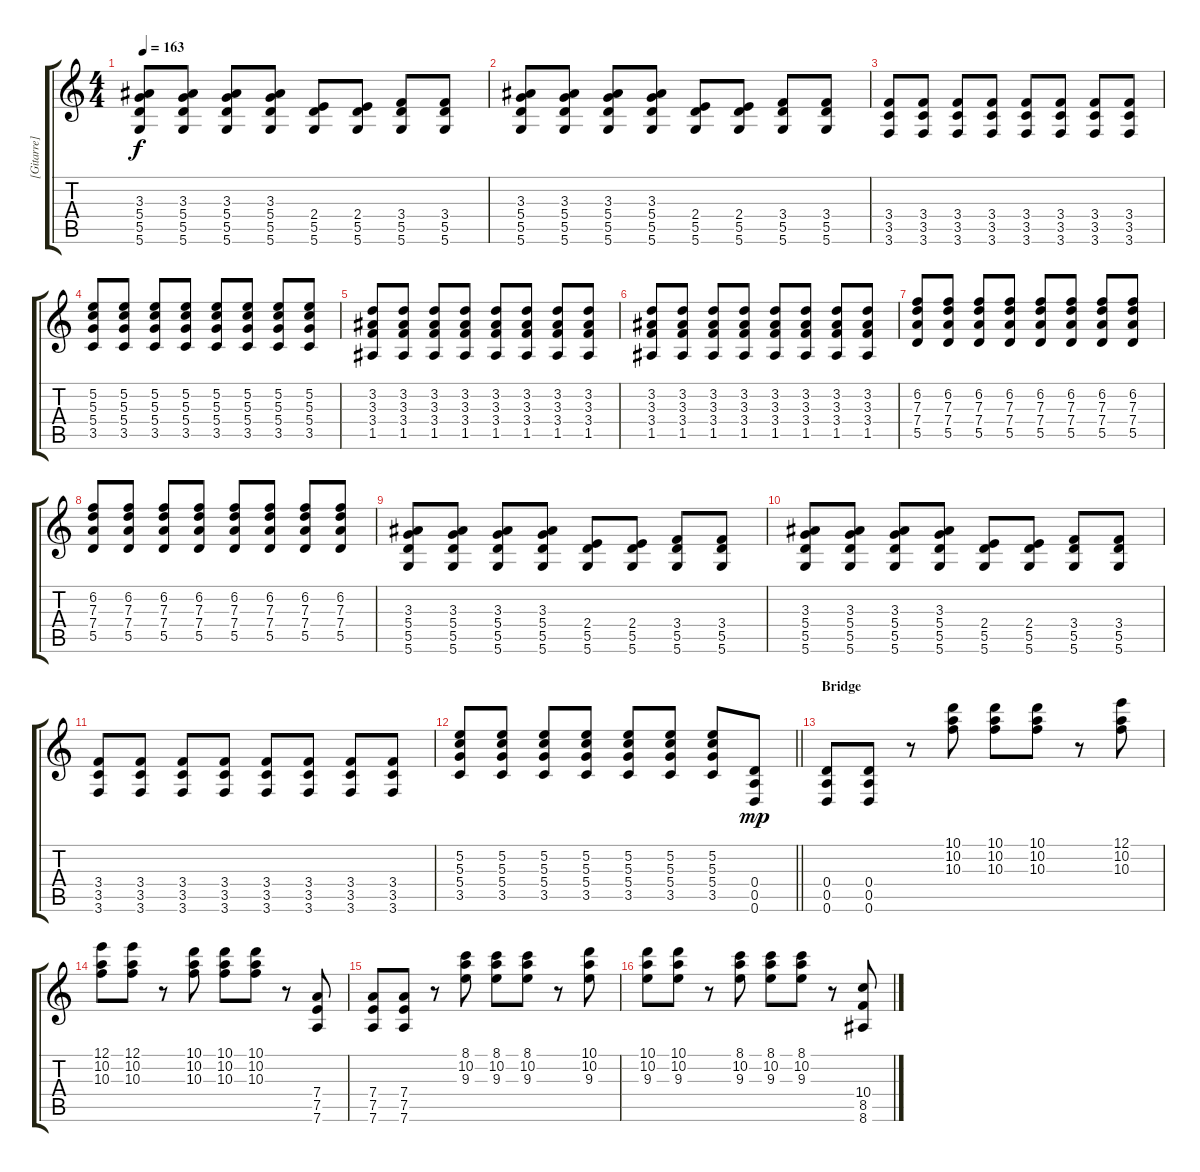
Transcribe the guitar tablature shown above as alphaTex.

\track ("[Gitarre]" "[Gitarre]") {instrument electricguitarclean}
\staff {score tabs}
\tuning (E4 B3 G3 D3 A2 D2) {hide}
\ts (4 4)
\tempo 163
\clef g2
\ks c
(3.3 5.4 5.5 5.6).8{dy f} (3.3 5.4 5.5 5.6).8 (3.3 5.4 5.5 5.6).8 (3.3 5.4 5.5 5.6).8 (2.4 5.5 5.6).8 (2.4 5.5 5.6).8 (3.4 5.5 5.6).8 (3.4 5.5 5.6).8 |
(3.3 5.4 5.5 5.6).8 (3.3 5.4 5.5 5.6).8 (3.3 5.4 5.5 5.6).8 (3.3 5.4 5.5 5.6).8 (2.4 5.5 5.6).8 (2.4 5.5 5.6).8 (3.4 5.5 5.6).8 (3.4 5.5 5.6).8 |
(3.4 3.5 3.6).8 (3.4 3.5 3.6).8 (3.4 3.5 3.6).8 (3.4 3.5 3.6).8 (3.4 3.5 3.6).8 (3.4 3.5 3.6).8 (3.4 3.5 3.6).8 (3.4 3.5 3.6).8 |
(5.2 5.3 5.4 3.5).8 (5.2 5.3 5.4 3.5).8 (5.2 5.3 5.4 3.5).8 (5.2 5.3 5.4 3.5).8 (5.2 5.3 5.4 3.5).8 (5.2 5.3 5.4 3.5).8 (5.2 5.3 5.4 3.5).8 (5.2 5.3 5.4 3.5).8 |
(3.2 3.3 3.4 1.5).8 (3.2 3.3 3.4 1.5).8 (3.2 3.3 3.4 1.5).8 (3.2 3.3 3.4 1.5).8 (3.2 3.3 3.4 1.5).8 (3.2 3.3 3.4 1.5).8 (3.2 3.3 3.4 1.5).8 (3.2 3.3 3.4 1.5).8 |
(3.2 3.3 3.4 1.5).8 (3.2 3.3 3.4 1.5).8 (3.2 3.3 3.4 1.5).8 (3.2 3.3 3.4 1.5).8 (3.2 3.3 3.4 1.5).8 (3.2 3.3 3.4 1.5).8 (3.2 3.3 3.4 1.5).8 (3.2 3.3 3.4 1.5).8 |
(6.2 7.3 7.4 5.5).8 (6.2 7.3 7.4 5.5).8 (6.2 7.3 7.4 5.5).8 (6.2 7.3 7.4 5.5).8 (6.2 7.3 7.4 5.5).8 (6.2 7.3 7.4 5.5).8 (6.2 7.3 7.4 5.5).8 (6.2 7.3 7.4 5.5).8 |
(6.2 7.3 7.4 5.5).8 (6.2 7.3 7.4 5.5).8 (6.2 7.3 7.4 5.5).8 (6.2 7.3 7.4 5.5).8 (6.2 7.3 7.4 5.5).8 (6.2 7.3 7.4 5.5).8 (6.2 7.3 7.4 5.5).8 (6.2 7.3 7.4 5.5).8 |
(3.3 5.4 5.5 5.6).8 (3.3 5.4 5.5 5.6).8 (3.3 5.4 5.5 5.6).8 (3.3 5.4 5.5 5.6).8 (2.4 5.5 5.6).8 (2.4 5.5 5.6).8 (3.4 5.5 5.6).8 (3.4 5.5 5.6).8 |
(3.3 5.4 5.5 5.6).8 (3.3 5.4 5.5 5.6).8 (3.3 5.4 5.5 5.6).8 (3.3 5.4 5.5 5.6).8 (2.4 5.5 5.6).8 (2.4 5.5 5.6).8 (3.4 5.5 5.6).8 (3.4 5.5 5.6).8 |
(3.4 3.5 3.6).8 (3.4 3.5 3.6).8 (3.4 3.5 3.6).8 (3.4 3.5 3.6).8 (3.4 3.5 3.6).8 (3.4 3.5 3.6).8 (3.4 3.5 3.6).8 (3.4 3.5 3.6).8 |
\barLineRight lightlight
(5.2 5.3 5.4 3.5).8 (5.2 5.3 5.4 3.5).8 (5.2 5.3 5.4 3.5).8 (5.2 5.3 5.4 3.5).8 (5.2 5.3 5.4 3.5).8 (5.2 5.3 5.4 3.5).8 (5.2 5.3 5.4 3.5).8 (0.4 0.5 0.6).8{dy mp volume 12 balance 14 instrument overdrivenguitar} |
\section ("" "Bridge")
(0.4 0.5 0.6).8 (0.4 0.5 0.6).8 r.8 (10.1 10.2 10.3).8{balance 2} (10.1 10.2 10.3).8 (10.1 10.2 10.3).8 r.8 (12.1 10.2 10.3).8 |
(12.1 10.2 10.3).8 (12.1 10.2 10.3).8 r.8 (10.1 10.2 10.3).8 (10.1 10.2 10.3).8 (10.1 10.2 10.3).8 r.8 (7.4 7.5 7.6).8{balance 14} |
(7.4 7.5 7.6).8 (7.4 7.5 7.6).8 r.8 (8.1 10.2 9.3).8{balance 2} (8.1 10.2 9.3).8 (8.1 10.2 9.3).8 r.8 (10.1 10.2 9.3).8 |
(10.1 10.2 9.3).8 (10.1 10.2 9.3).8 r.8 (8.1 10.2 9.3).8 (8.1 10.2 9.3).8 (8.1 10.2 9.3).8 r.8 (10.4 8.5 8.6).8{balance 14}
